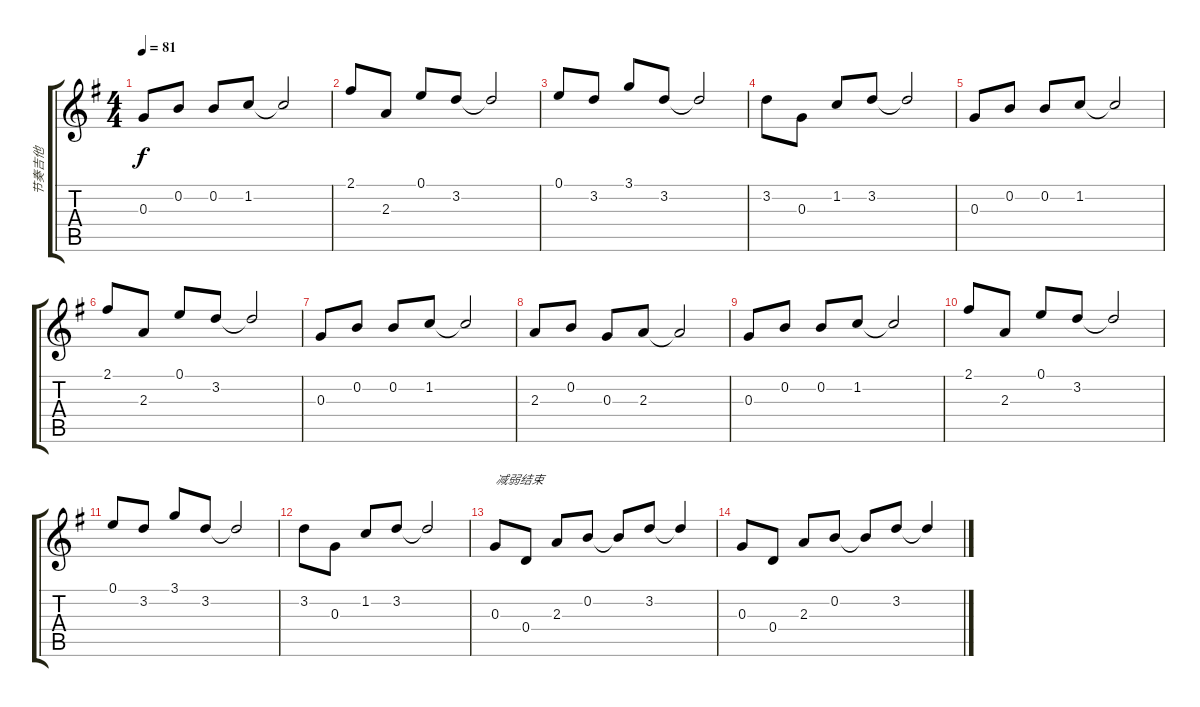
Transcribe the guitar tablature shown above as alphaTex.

\track ("节奏吉他" "节奏吉他") {instrument electricguitarmuted}
\staff {score tabs}
\tuning (E4 B3 G3 D3 A2 E2) {hide}
\ts (4 4)
\tempo 81
\clef g2
\ks g
0.3.8{dy f} 0.2.8 0.2.8{beam Up} 1.2.8{beam Up} 1.2{t}.2{beam Up} |
2.1.8{beam Up} 2.3.8{beam Up} 0.1.8{beam Up} 3.2.8{beam Up} 3.2{t}.2{beam Up} |
0.1.8{beam Up} 3.2.8{beam Up} 3.1.8{beam Up} 3.2.8{beam Up} 3.2{t}.2{beam Up} |
3.2.8 0.3.8 1.2.8{beam Up} 3.2.8{beam Up} 3.2{t}.2{beam Up} |
0.3.8 0.2.8 0.2.8{beam Up} 1.2.8{beam Up} 1.2{t}.2{beam Up} |
2.1.8{beam Up} 2.3.8{beam Up} 0.1.8{beam Up} 3.2.8{beam Up} 3.2{t}.2{beam Up} |
0.3.8 0.2.8 0.2.8{beam Up} 1.2.8{beam Up} 1.2{t}.2{beam Up} |
2.3.8 0.2.8 0.3.8 2.3.8 2.3{t}.2 |
0.3.8 0.2.8 0.2.8{beam Up} 1.2.8{beam Up} 1.2{t}.2{beam Up} |
2.1.8{beam Up} 2.3.8{beam Up} 0.1.8{beam Up} 3.2.8{beam Up} 3.2{t}.2{beam Up} |
0.1.8{beam Up} 3.2.8{beam Up} 3.1.8{beam Up} 3.2.8{beam Up} 3.2{t}.2{beam Up} |
3.2.8 0.3.8 1.2.8{beam Up} 3.2.8{beam Up} 3.2{t}.2{beam Up} |
0.3.8{txt "减弱结束"} 0.4.8 2.3.8 0.2.8 0.2{t}.8{beam Up} 3.2.8{beam Up} 3.2{t}.4{beam Up} |
0.3.8 0.4.8 2.3.8 0.2.8 0.2{t}.8{beam Up} 3.2.8{beam Up} 3.2{t}.4{beam Up}
